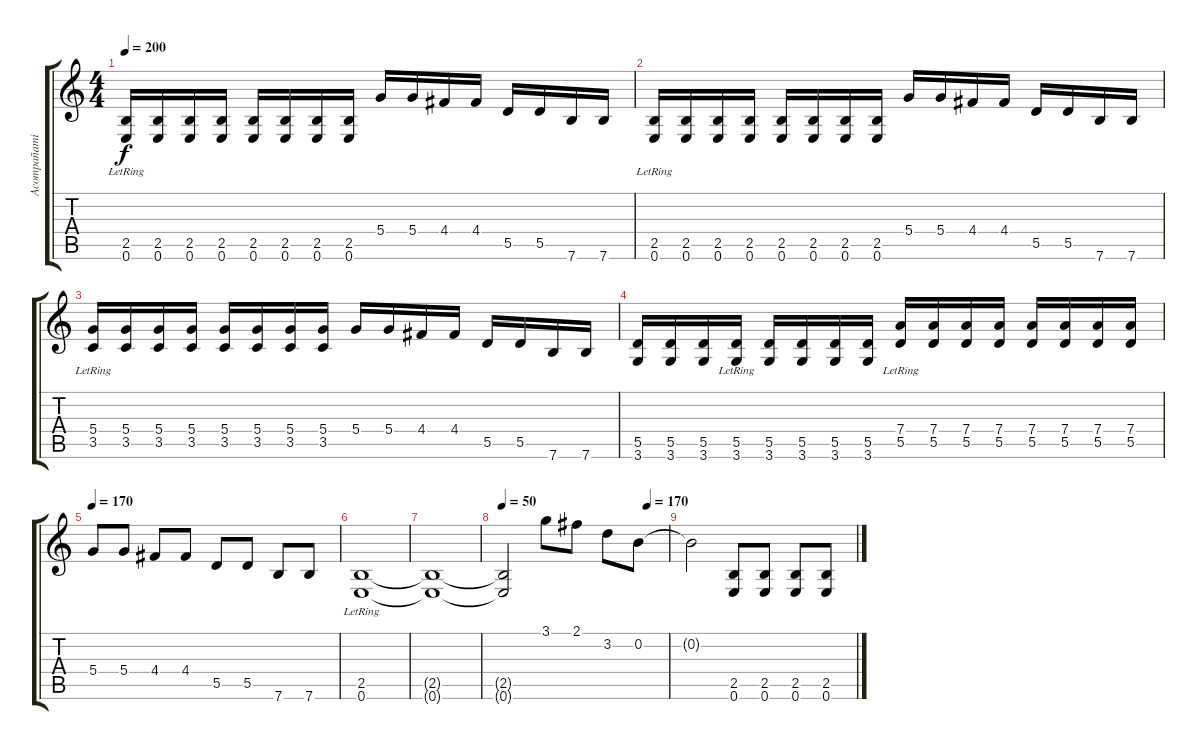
\track ("Acompañamiento" "Acompañami") {instrument acousticguitarnylon}
\staff {score tabs}
\tuning (E4 B3 G3 D3 A2 E2) {hide}
\ts (4 4)
\tempo 200
\clef g2
\ks c
(2.5{lr} 0.6{lr}).16{dy f instrument overdrivenguitar} (2.5 0.6).16 (2.5 0.6).16 (2.5 0.6).16 (2.5 0.6).16 (2.5 0.6).16 (2.5 0.6).16 (2.5 0.6).16 5.4.16 5.4.16 4.4.16 4.4.16 5.5.16 5.5.16 7.6.16 7.6.16 |
(2.5{lr} 0.6).16 (2.5 0.6).16 (2.5 0.6).16 (2.5 0.6).16 (2.5 0.6).16 (2.5 0.6).16 (2.5 0.6).16 (2.5 0.6).16 5.4.16 5.4.16 4.4.16 4.4.16 5.5.16 5.5.16 7.6.16 7.6.16 |
(5.4{lr} 3.5{lr}).16 (5.4 3.5).16 (5.4 3.5).16 (5.4 3.5).16 (5.4 3.5).16 (5.4 3.5).16 (5.4 3.5).16 (5.4 3.5).16 5.4.16 5.4.16 4.4.16 4.4.16 5.5.16 5.5.16 7.6.16 7.6.16 |
(5.5 3.6).16 (5.5 3.6).16 (5.5 3.6).16 (5.5{lr} 3.6{lr}).16 (5.5 3.6).16 (5.5 3.6).16 (5.5 3.6).16 (5.5 3.6).16 (7.4{lr} 5.5{lr}).16 (7.4 5.5).16 (7.4 5.5).16 (7.4 5.5).16 (7.4 5.5).16 (7.4 5.5).16 (7.4 5.5).16 (7.4 5.5).16 |
\tempo 170
5.4.8{instrument overdrivenguitar} 5.4.8 4.4.8 4.4.8 5.5.8 5.5.8 7.6.8 7.6.8 |
(2.5{lr} 0.6{lr}).1 |
(2.5{t} 0.6{t}).1 |
\tempo 50
\tempo (170 0.875)
(2.5{t} 0.6{t}).2 3.1.8 2.1.8 3.2.8 0.2.8 |
0.2{t}.2 (2.5 0.6).8 (2.5 0.6).8 (2.5 0.6).8 (2.5 0.6).8
